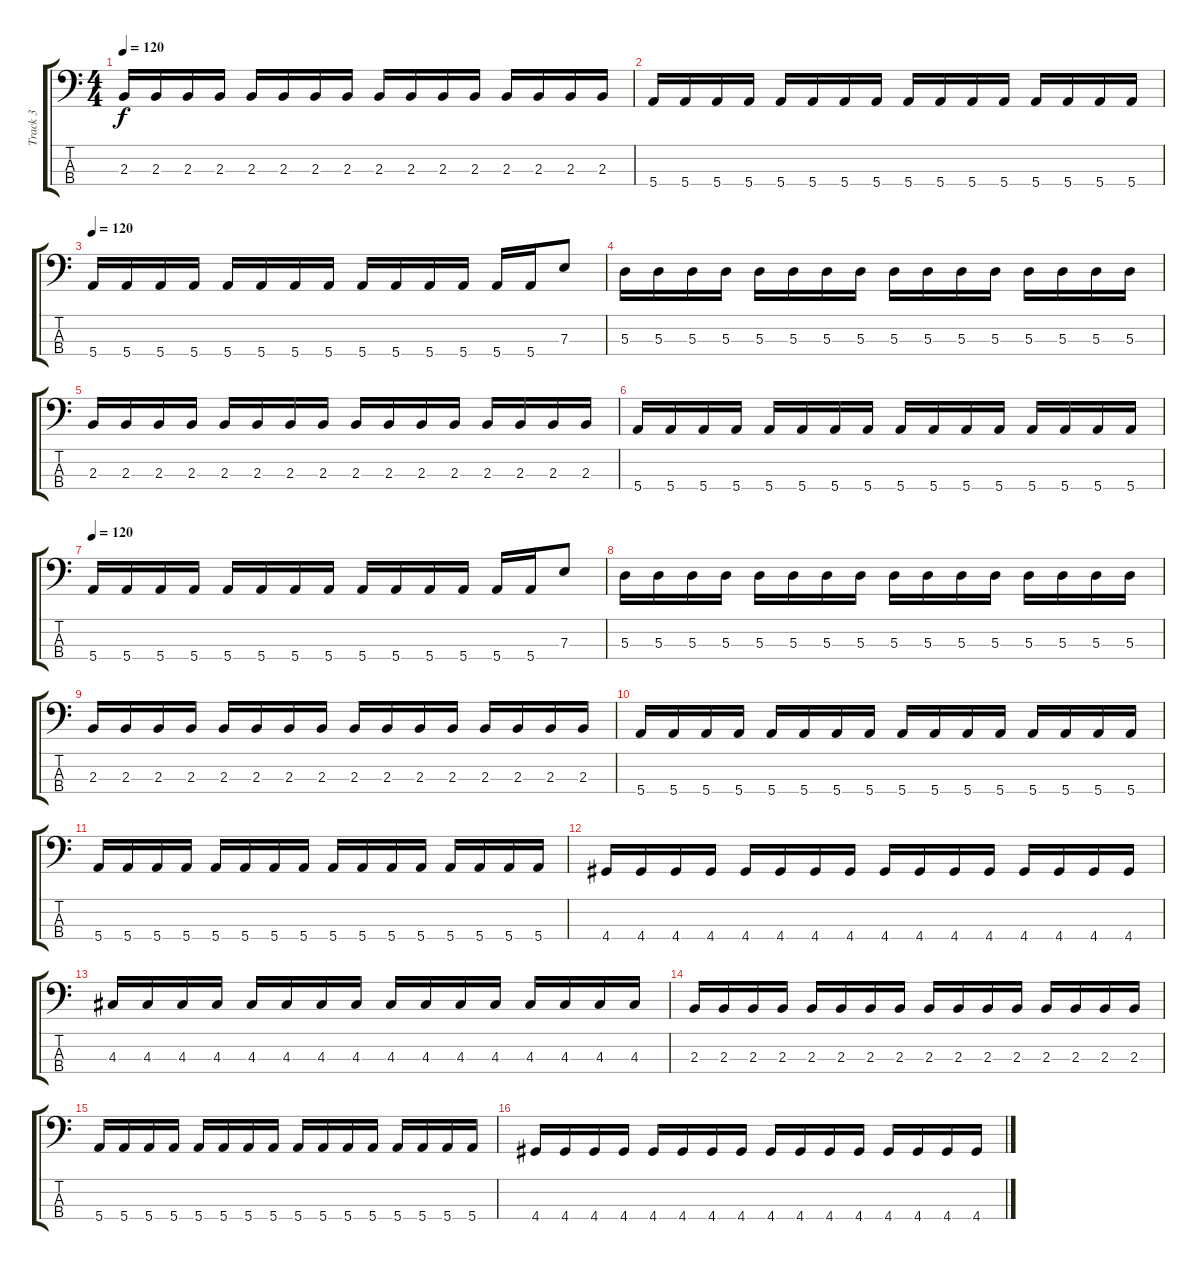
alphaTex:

\track ("Track 3" "Track 3") {instrument electricbasspick}
\staff {score tabs}
\tuning (G2 D2 A1 E1) {hide}
\ts (4 4)
\tempo 120
\clef f4
\ks c
2.3.16{dy f} 2.3.16 2.3.16 2.3.16 2.3.16 2.3.16 2.3.16 2.3.16 2.3.16 2.3.16 2.3.16 2.3.16 2.3.16 2.3.16 2.3.16 2.3.16 |
5.4.16 5.4.16 5.4.16 5.4.16 5.4.16 5.4.16 5.4.16 5.4.16 5.4.16 5.4.16 5.4.16 5.4.16 5.4.16 5.4.16 5.4.16 5.4.16 |
\tempo 120
5.4.16 5.4.16 5.4.16 5.4.16 5.4.16 5.4.16 5.4.16 5.4.16 5.4.16 5.4.16 5.4.16 5.4.16 5.4.16 5.4.16 7.3.8 |
5.3.16 5.3.16 5.3.16 5.3.16 5.3.16 5.3.16 5.3.16 5.3.16 5.3.16 5.3.16 5.3.16 5.3.16 5.3.16 5.3.16 5.3.16 5.3.16 |
2.3.16 2.3.16 2.3.16 2.3.16 2.3.16 2.3.16 2.3.16 2.3.16 2.3.16 2.3.16 2.3.16 2.3.16 2.3.16 2.3.16 2.3.16 2.3.16 |
5.4.16 5.4.16 5.4.16 5.4.16 5.4.16 5.4.16 5.4.16 5.4.16 5.4.16 5.4.16 5.4.16 5.4.16 5.4.16 5.4.16 5.4.16 5.4.16 |
\tempo 120
5.4.16 5.4.16 5.4.16 5.4.16 5.4.16 5.4.16 5.4.16 5.4.16 5.4.16 5.4.16 5.4.16 5.4.16 5.4.16 5.4.16 7.3.8 |
5.3.16 5.3.16 5.3.16 5.3.16 5.3.16 5.3.16 5.3.16 5.3.16 5.3.16 5.3.16 5.3.16 5.3.16 5.3.16 5.3.16 5.3.16 5.3.16 |
2.3.16 2.3.16 2.3.16 2.3.16 2.3.16 2.3.16 2.3.16 2.3.16 2.3.16 2.3.16 2.3.16 2.3.16 2.3.16 2.3.16 2.3.16 2.3.16 |
5.4.16 5.4.16 5.4.16 5.4.16 5.4.16 5.4.16 5.4.16 5.4.16 5.4.16 5.4.16 5.4.16 5.4.16 5.4.16 5.4.16 5.4.16 5.4.16 |
5.4.16 5.4.16 5.4.16 5.4.16 5.4.16 5.4.16 5.4.16 5.4.16 5.4.16 5.4.16 5.4.16 5.4.16 5.4.16 5.4.16 5.4.16 5.4.16 |
4.4.16 4.4.16 4.4.16 4.4.16 4.4.16 4.4.16 4.4.16 4.4.16 4.4.16 4.4.16 4.4.16 4.4.16 4.4.16 4.4.16 4.4.16 4.4.16 |
4.3.16 4.3.16 4.3.16 4.3.16 4.3.16 4.3.16 4.3.16 4.3.16 4.3.16 4.3.16 4.3.16 4.3.16 4.3.16 4.3.16 4.3.16 4.3.16 |
2.3.16 2.3.16 2.3.16 2.3.16 2.3.16 2.3.16 2.3.16 2.3.16 2.3.16 2.3.16 2.3.16 2.3.16 2.3.16 2.3.16 2.3.16 2.3.16 |
5.4.16 5.4.16 5.4.16 5.4.16 5.4.16 5.4.16 5.4.16 5.4.16 5.4.16 5.4.16 5.4.16 5.4.16 5.4.16 5.4.16 5.4.16 5.4.16 |
4.4.16 4.4.16 4.4.16 4.4.16 4.4.16 4.4.16 4.4.16 4.4.16 4.4.16 4.4.16 4.4.16 4.4.16 4.4.16 4.4.16 4.4.16 4.4.16
